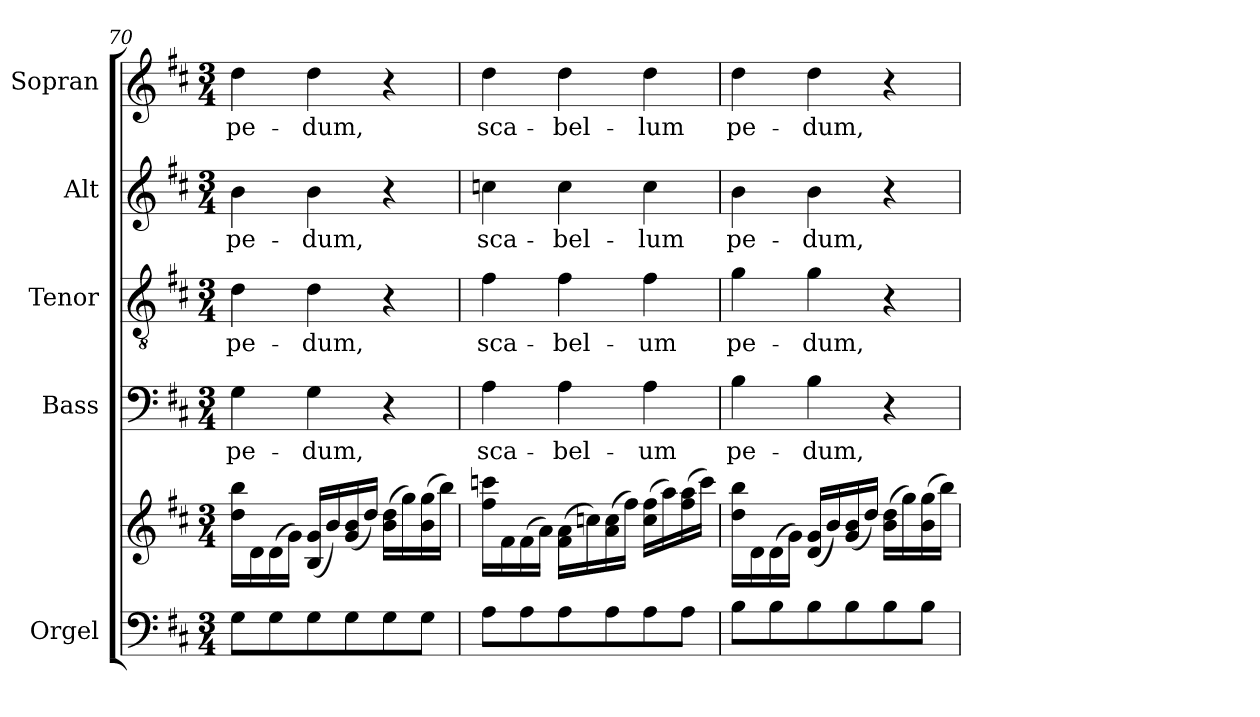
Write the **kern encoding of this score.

**kern	**kern	**kern	**text	**kern	**text	**kern	**text	**kern	**text
*part5	*part5	*part4	*part4	*part3	*part3	*part2	*part2	*part1	*part1
*staff6	*staff5	*staff4	*staff4	*staff3	*staff3	*staff2	*staff2	*staff1	*staff1
*I"Orgel	*	*I"Bass	*	*I"Tenor	*	*I"Alt	*	*I"Sopran	*
*I'Org.	*	*I'B.	*	*I'T.	*	*I'A.	*	*I'S.	*
*clefF4	*clefG2	*clefF4	*	*clefGv2	*	*clefG2	*	*clefG2	*
*k[f#c#]	*k[f#c#]	*k[f#c#]	*	*k[f#c#]	*	*k[f#c#]	*	*k[f#c#]	*
*D:	*D:	*D:	*	*D:	*	*D:	*	*D:	*
*M3/4	*M3/4	*M3/4	*	*M3/4	*	*M3/4	*	*M3/4	*
=70	=70	=70	=70	=70	=70	=70	=70	=70	=70
!	!	!	!LO:LY:b	!	!LO:LY:b	!	!LO:LY:b	!	!LO:LY:b
8G\L	16dd\ 16bb\LL	4G\	pe-	4d\	pe-	4b\	pe-	4dd\	pe-
.	16d\	.	.	.	.	.	.	.	.
8G\	(>16d\	.	.	.	.	.	.	.	.
.	16g\JJ)	.	.	.	.	.	.	.	.
!	!	!	!LO:LY:b	!	!LO:LY:b	!	!LO:LY:b	!	!LO:LY:b
8G\	(<16B/ 16g/LL	4G\	-dum,	4d\	-dum,	4b\	-dum,	4dd\	-dum,
.	16b/)	.	.	.	.	.	.	.	.
8G\	(<16g/ 16b/	.	.	.	.	.	.	.	.
.	16dd/JJ)	.	.	.	.	.	.	.	.
8G\	(>16b\ 16dd\LL	4r	.	4r	.	4r	.	4r	.
.	16gg\)	.	.	.	.	.	.	.	.
8G\J	(>16b\ 16gg\	.	.	.	.	.	.	.	.
.	16bb\JJ)	.	.	.	.	.	.	.	.
=71	=71	=71	=71	=71	=71	=71	=71	=71	=71
!	!	!	!LO:LY:b	!	!LO:LY:b	!	!LO:LY:b	!	!LO:LY:b
8A\L	16ff#\ 16cccn\LL	4A\	sca-	4f#\	sca-	4ccn\	sca-	4dd\	sca-
.	16f#\	.	.	.	.	.	.	.	.
8A\	(>16f#\	.	.	.	.	.	.	.	.
.	16a\JJ)	.	.	.	.	.	.	.	.
!	!	!	!LO:LY:b	!	!LO:LY:b	!	!LO:LY:b	!	!LO:LY:b
8A\	(>16f#\ 16a\LL	4A\	-bel-	4f#\	-bel-	4cc\	-bel-	4dd\	-bel-
.	16ccn\)	.	.	.	.	.	.	.	.
8A\	(>16a\ 16cc\	.	.	.	.	.	.	.	.
.	16ff#\JJ)	.	.	.	.	.	.	.	.
!	!	!	!LO:LY:b	!	!LO:LY:b	!	!LO:LY:b	!	!LO:LY:b
8A\	(>16cc\ 16ff#\LL	4A\	-um	4f#\	-um	4cc\	-lum	4dd\	-lum
.	16aa\)	.	.	.	.	.	.	.	.
8A\J	(>16ff#\ 16aa\	.	.	.	.	.	.	.	.
.	16ccc\JJ)	.	.	.	.	.	.	.	.
!!LO:LB:g=z
=72	=72	=72	=72	=72	=72	=72	=72	=72	=72
!	!	!	!LO:LY:b	!	!LO:LY:b	!	!LO:LY:b	!	!LO:LY:b
8B\L	16dd\ 16bb\LL	4B\	pe-	4g\	pe-	4b\	pe-	4dd\	pe-
.	16d\	.	.	.	.	.	.	.	.
8B\	(>16d\	.	.	.	.	.	.	.	.
.	16g\JJ)	.	.	.	.	.	.	.	.
!	!	!	!LO:LY:b	!	!LO:LY:b	!	!LO:LY:b	!	!LO:LY:b
8B\	(<16d/ 16g/LL	4B\	-dum,	4g\	-dum,	4b\	-dum,	4dd\	-dum,
.	16b/)	.	.	.	.	.	.	.	.
8B\	(<16g/ 16b/	.	.	.	.	.	.	.	.
.	16dd/JJ)	.	.	.	.	.	.	.	.
8B\	(>16b\ 16dd\LL	4r	.	4r	.	4r	.	4r	.
.	16gg\)	.	.	.	.	.	.	.	.
8B\J	(>16b\ 16gg\	.	.	.	.	.	.	.	.
.	16bb\JJ)	.	.	.	.	.	.	.	.
=	=	=	=	=	=	=	=	=	=
*-	*-	*-	*-	*-	*-	*-	*-	*-	*-
